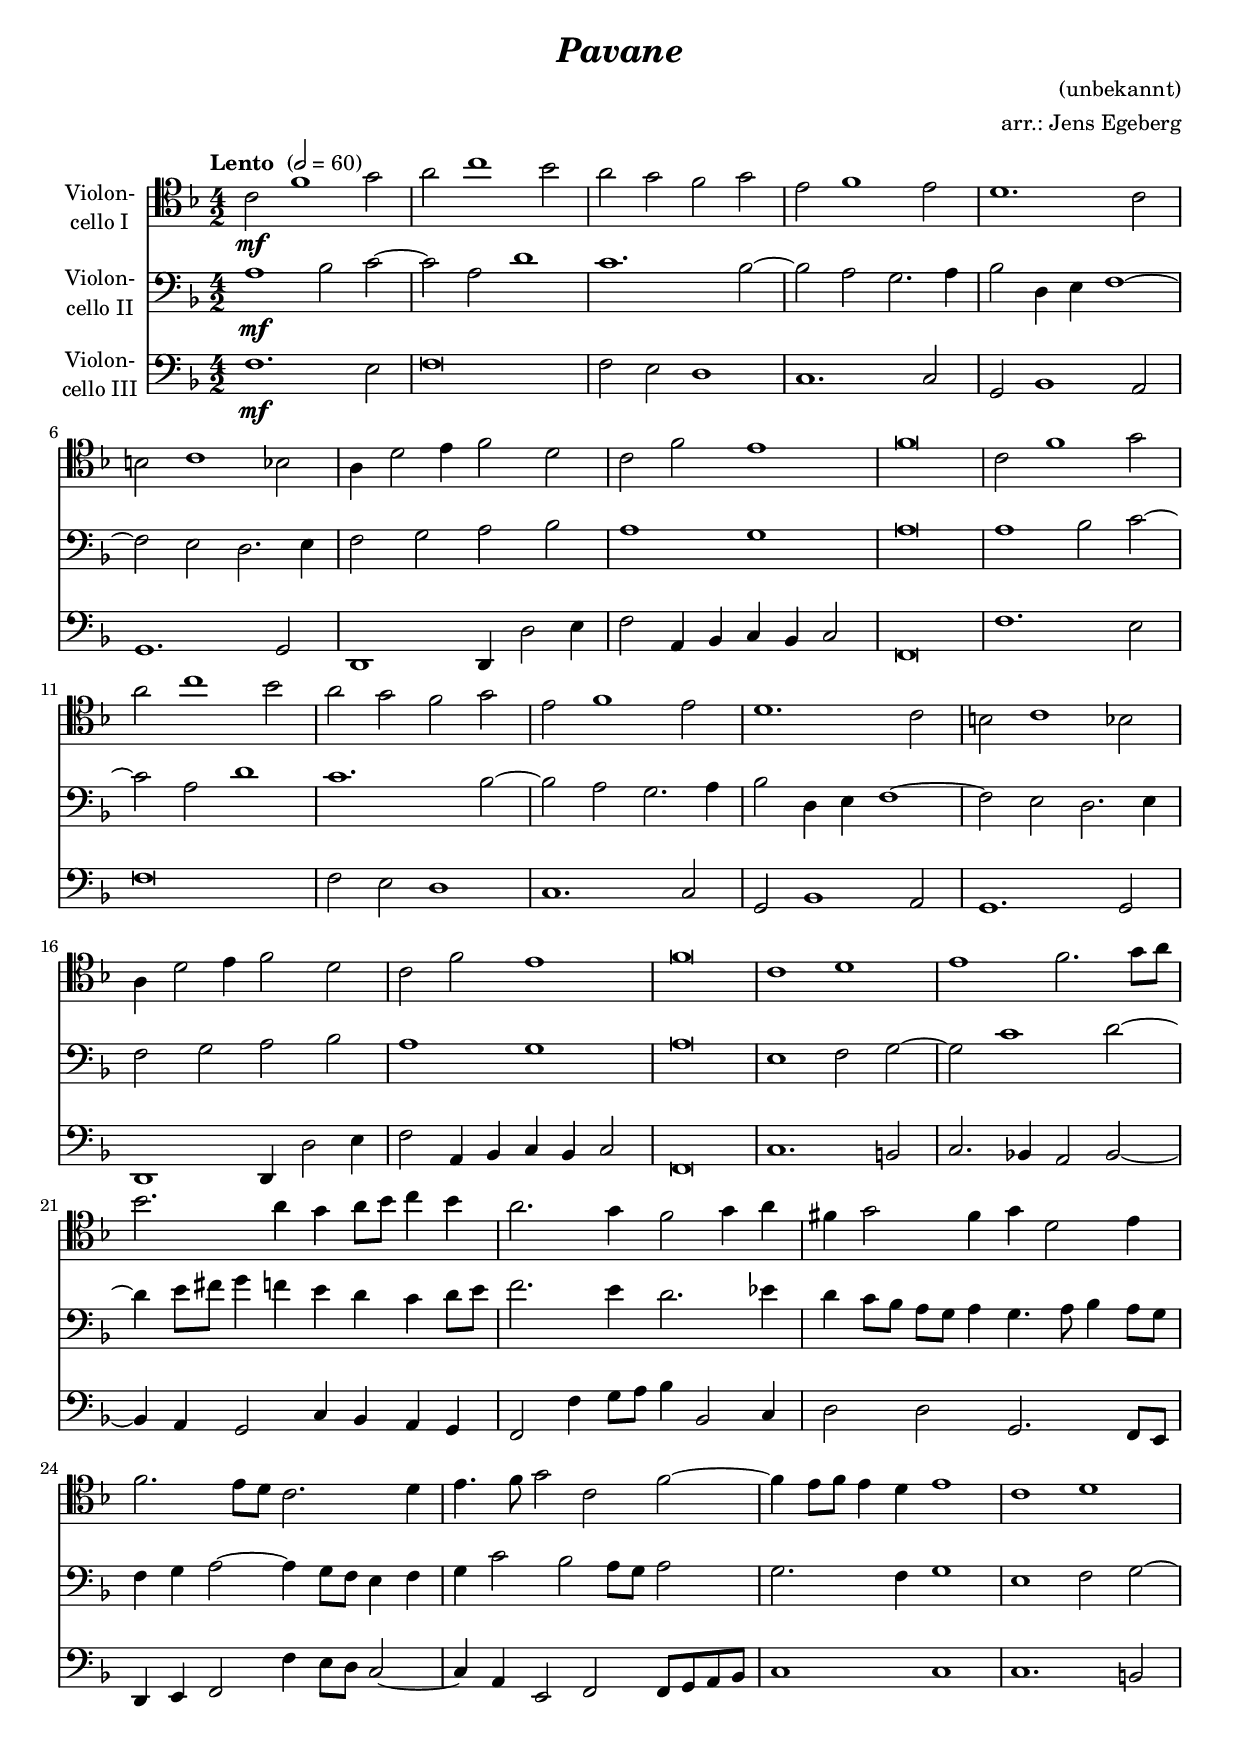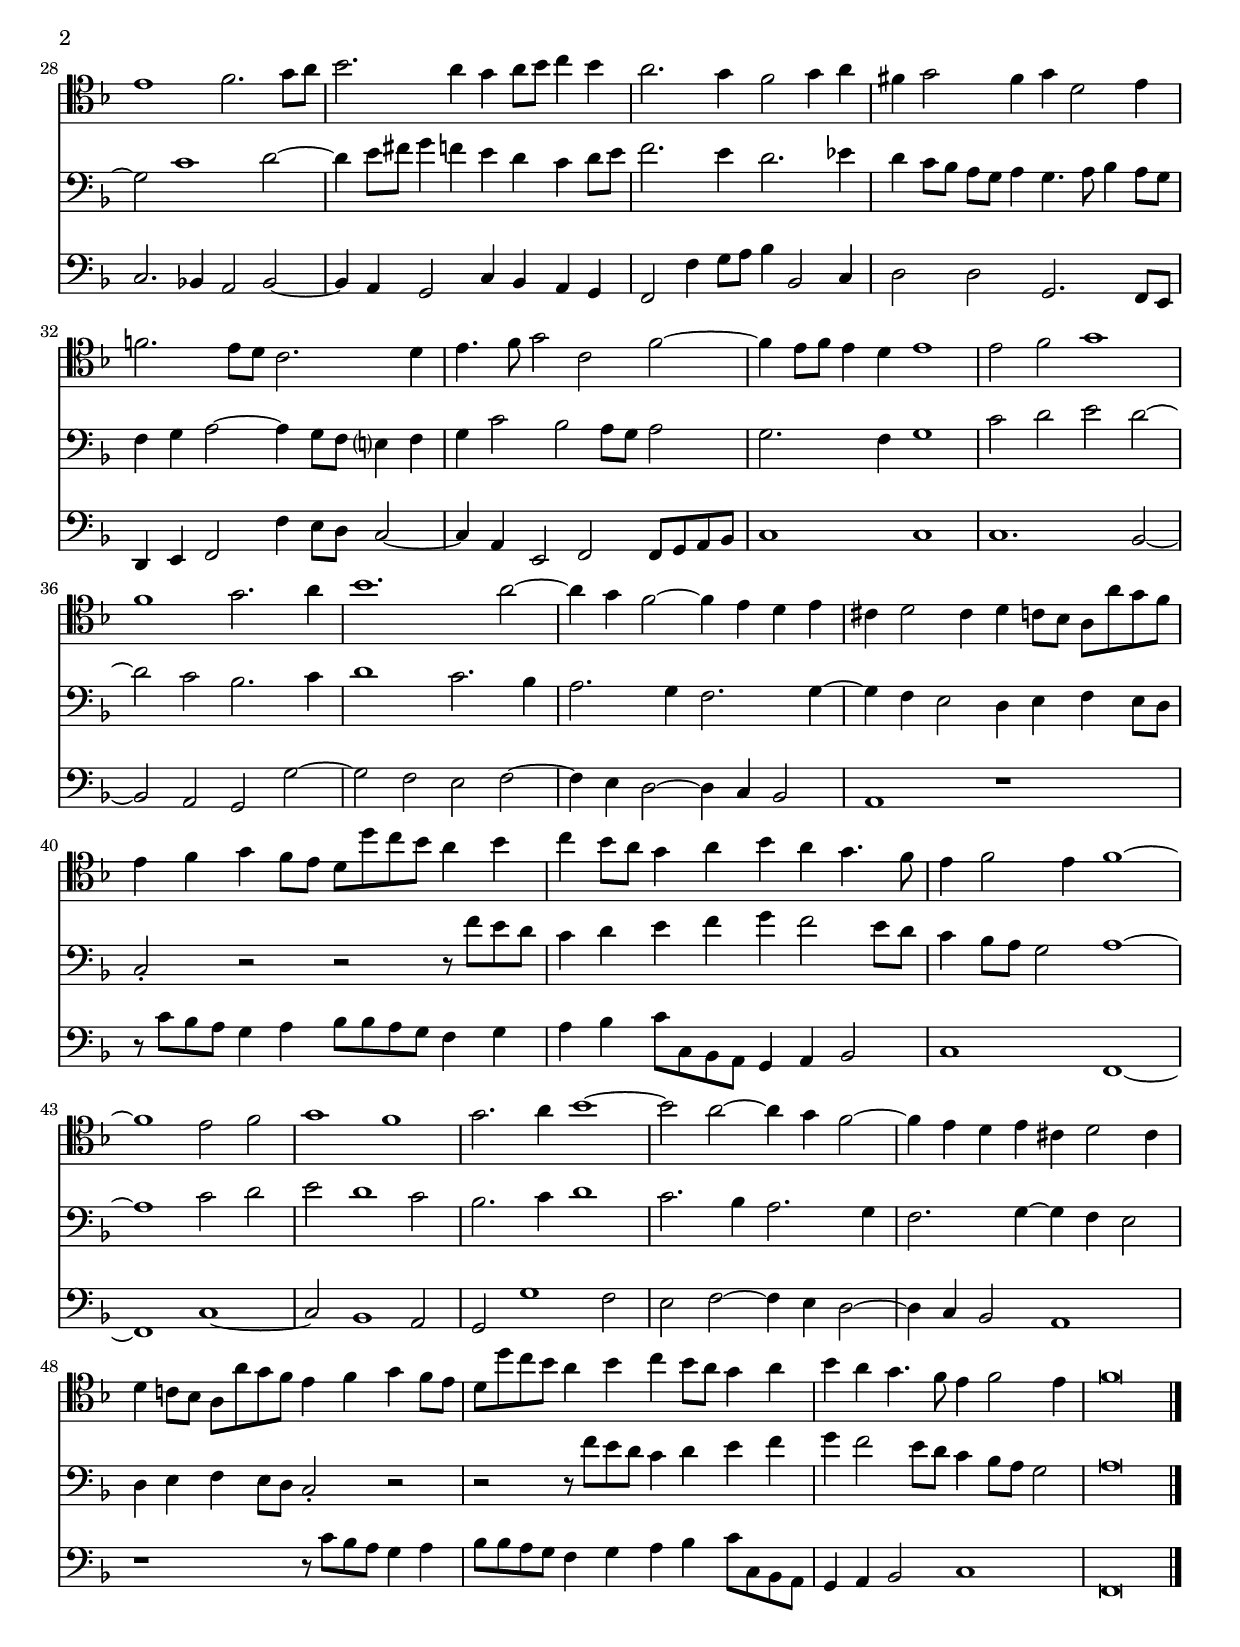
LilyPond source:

\version "2.18.2"
\include "deutsch.ly"

#(set-global-staff-size 18.75)

\header {
  title     = \markup \bold \italic "Pavane"
  composer  = "(unbekannt)"
  arranger  = "arr.: Jens Egeberg"
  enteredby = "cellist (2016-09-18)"
%  piece     = ""
}

voiceconsts = {
  \key f \major
  \time 4/2
  \clef "bass"
  \tempo "Lento " 2=60
  \numericTimeSignature
%  \compressFullBarRests
  \set tupletSpannerDuration = #(ly:make-moment 1 4)
  % Set default beaming for all staves
%  \set Timing.beamExceptions = #'()
%  \set Timing.baseMoment     = #(ly:make-moment 1 4)
%  \set Timing.beatStructure  = #'(1 1 1)
}

mist = "string ensemble 1"
%miba = "trombone"
miba = "bassoon"
mivc = "trombone"
mikl = "concertina"
mipz = "electric bass (finger)"

va = \relative c' {
  \voiceconsts
  \clef "tenor"
  
  c2\mf f1 g2
  a c1 b2
  a g f g
  e f1 e2
  d1. c2
  h c1 b2
  a4 d2 e4 f2 d
  c f e1
  f\breve

  c2 f1 g2
  a c1 b2
  a g f g
  e f1 e2
  d1. c2
  h c1 b2
  a4 d2 e4 f2 d
  c f e1
  f\breve
  c1 d

  e f2. g8 a
  b2. a4 g a8 b c4 b
  a2. g4 f2 g4 a
  fis g2 fis4 g d2 e4
  f2. e8 d c2. d4
  e4. f8 g2 c, f~

  f4 e8 f e4 d e1
  c d
  e f2. g8 a
  b2. a4 g a8 b c4 b
  a2. g4 f2 g4 a
  fis g2 fis4 g d2 e4

  f!2. e8 d c2. d4
  e4. f8 g2 c, f~
  f4 e8 f e4 d e1
  e2 f g1
  f g2. a4
  b1. a2~
  a4 g f2~ f4 e d e

  cis d2 cis4 d c8 b a a' g f
  e4 f g f8 e d d' c b a4 b
  c b8 a g4 a b a g4. f8
  e4 f2 e4 f1~

  f e2 f
  g1 f
  g2. a4 b1~
  b2 a~ a4 g f2~
  f4 e d e cis d2 cis4
  d c!8 b a a' g f e4 f g f8 e

  d d' c b a4 b c b8 a g4 a
  b a g4. f8 e4 f2 e4
  f\breve \bar "|."
}

vb = \relative c' {
  \voiceconsts

  a1\mf b2 c~
  c a d1
  c1. b2~
  b a g2. a4
  b2 d,4 e f1~
  f2 e d2. e4
  f2 g a b
  a1 g
  a\breve

  a1 b2 c~
  c a d1
  c1. b2~
  b a g2. a4
  b2 d,4 e f1~
  f2 e d2. e4
  f2 g a b
  a1 g
  a\breve
  e1 f2 g~

  g c1 d2~
  d4 e8 fis g4 f e d c d8 e
  f2. e4 d2. es4
  d c8 b a g a4 g4. a8 b4 a8 g

  f4 g a2~ a4 g8 f e4 f
  g c2 b a8 g a2
  g2. f4 g1
  e f2 g~
  g c1 d2~
  d4 e8 fis g4 f e d c d8 e

  f2. e4 d2. es4
  d c8 b a g a4 g4. a8 b4 a8 g
  f4 g a2~ a4 g8 f e?4 f
  g c2 b a8 g a2
  g2. f4 g1

  c2 d e d~
  d c b2. c4
  d1 c2. b4
  a2. g4 f2. g4~
  g f e2 d4 e f e8 d
  c2-. r r r8 f' e d

  c4 d e f g f2 e8 d
  c4 b8 a g2 a1~
  a c2 d
  e d1 c2
  b2. c4 d1
  c2. b4 a2. g4
  f2. g4~ g f e2

  d4 e f e8 d c2-. r
  r r8 f' e d c4 d e f
  g f2 e8 d c4 b8 a g2
  a\breve \bar "|."
}

vc = \relative c {
  \voiceconsts

  f1.\mf e2
  f\breve
  f2 e d1
  c1. c2
  g b1 a2
  g1. g2
  d1 d4 d'2 e4
  f2 a,4 b c b c2
  f,\breve
  f'1. e2

  f\breve
  f2 e d1
  c1. c2
  g b1 a2
  g1. g2
  d1 d4 d'2 e4
  f2 a,4 b c b c2
  f,\breve
  c'1. h2
  c2. b!4 a2 b~

  b4 a g2 c4 b a g
  f2 f'4 g8 a b4 b,2 c4
  d2 d g,2. f8 e
  d4 e f2 f'4 e8 d c2~
  c4 a e2 f f8 g a b
  c1 c

  c1. h2
  c2. b!4 a2 b~
  b4 a g2 c4 b a g
  f2 f'4 g8 a b4 b,2 c4
  d2 d g,2. f8 e
  d4 e f2 f'4 e8 d c2~

  c4 a e2 f f8 g a b
  c1 c
  c1. b2~
  b a g g'~
  g f e f~
  f4 e d2~ d4 c b2
  a1 r

  r8 c' b a g4 a b8 b a g f4 g
  a b c8 c, b a g4 a b2
  c1 f,~
  f c'~
  c2 b1 a2
  g g'1 f2
  e f~ f4 e d2~

  d4 c b2 a1
  r r8 c' b a g4 a
  b8 b a g f4 g a b c8 c, b a
  g4 a b2 c1
  f,\breve \bar "|."
}


music = <<
      \new Staff {
        \set Staff.midiInstrument = \mist
        \set Staff.instrumentName = \markup \center-column { "Violon-" "cello I" }
        \transpose f f { \va }
      }

      \new Staff {
        \set Staff.midiInstrument = \mist
        \set Staff.instrumentName = \markup \center-column { "Violon-" "cello II" }
        \transpose f f { \vb }
      }

      \new Staff {
        \set Staff.midiInstrument = \miba
        \set Staff.instrumentName = \markup \center-column { "Violon-" "cello III" }
        \transpose f f { \vc }
      }
>>

\book {
  \score {
   \music
    \layout {}
  }

  \score {
    \unfoldRepeats \music

    \midi {
      \context {
        \Score
      }
    }
  }
}
